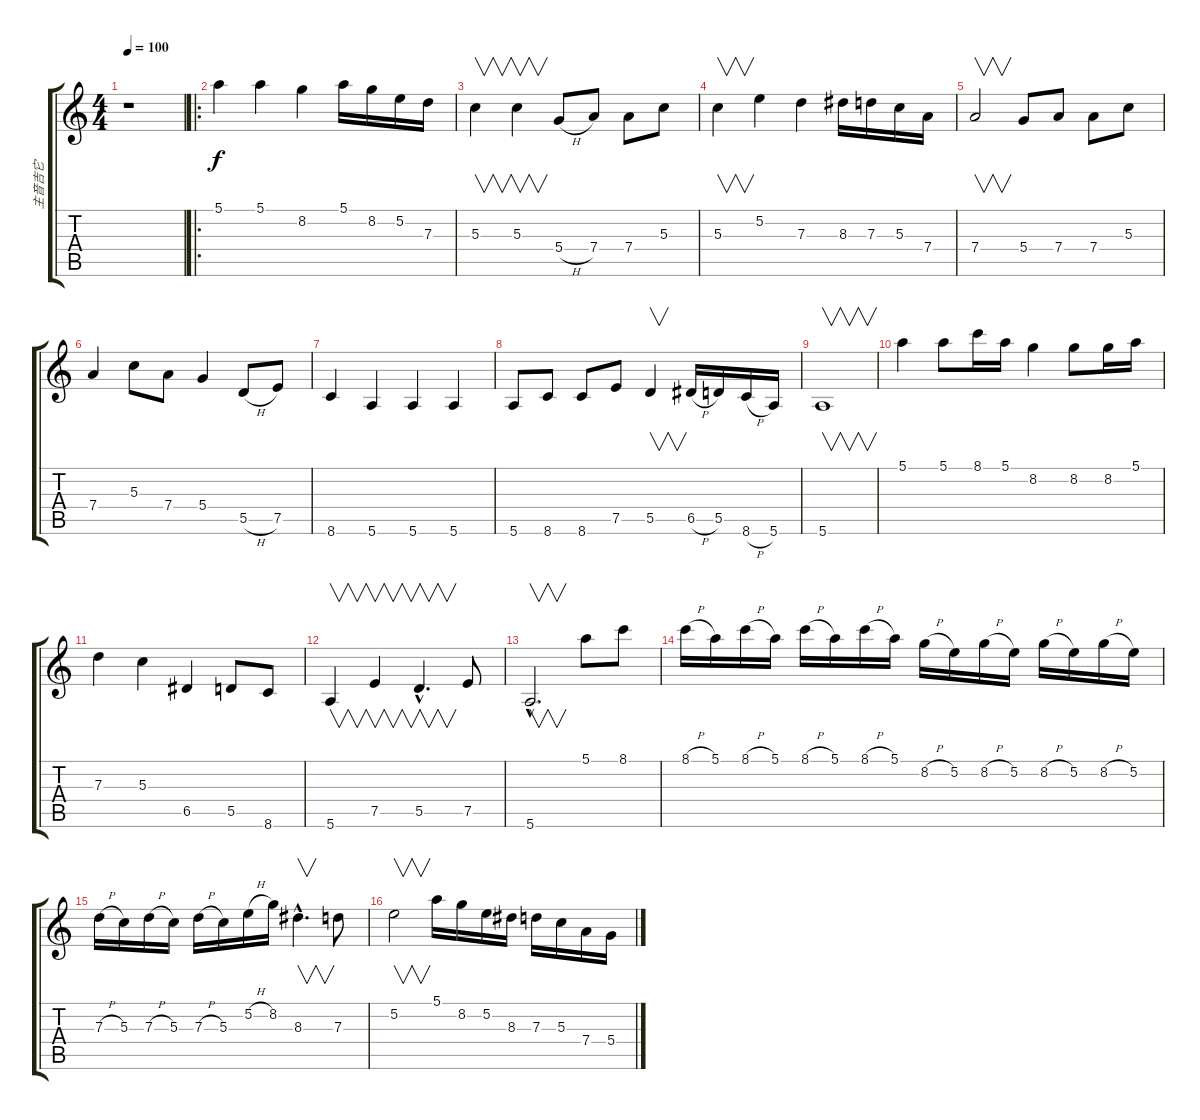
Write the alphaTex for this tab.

\track ("主音吉它" "主音吉它") {instrument overdrivenguitar}
\staff {score tabs}
\tuning (E4 B3 G3 D3 A2 E2) {hide}
\ts (4 4)
\tempo 100
\clef g2
\ks c
r.1{dy f instrument overdrivenguitar} |
\ro
5.1.4 5.1.4 8.2.4 5.1.16 8.2.16 5.2.16 7.3.16 |
5.3.4{v} 5.3.4{v} 5.4{h}.8 7.4.8 7.4.8 5.3.8 |
5.3.4{v} 5.2.4 7.3.4 8.3.16 7.3.16 5.3.16 7.4.16 |
7.4.2{v} 5.4.8 7.4.8 7.4.8 5.3.8 |
7.4.4 5.3.8 7.4.8 5.4.4 5.5{h}.8 7.5.8 |
8.6.4 5.6.4 5.6.4 5.6.4 |
5.6.8 8.6.8 8.6.8 7.5.8 5.5.4{v} 6.5{h}.16 5.5.16 8.6{h}.16 5.6.16 |
5.6.1{v} |
5.1.4 5.1.8 8.1.16 5.1.16 8.2.4 8.2.8 8.2.16 5.1.16 |
7.3.4 5.3.4 6.5.4 5.5.8 8.6.8 |
5.6.4{v} 7.5.4{v} 5.5{hac}.4{v d} 7.5.8 |
5.6{hac}.2{v d} 5.1.8 8.1.8 |
8.1{h}.16 5.1.16 8.1{h}.16 5.1.16 8.1{h}.16 5.1.16 8.1{h}.16 5.1.16 8.2{h}.16 5.2.16 8.2{h}.16 5.2.16 8.2{h}.16 5.2.16 8.2{h}.16 5.2.16 |
7.3{h}.16 5.3.16 7.3{h}.16 5.3.16 7.3{h}.16 5.3.16 5.2{h}.16 8.2.16 8.3{hac}.4{v d} 7.3.8 |
5.2.2{v} 5.1.16 8.2.16 5.2.16 8.3.16 7.3.16 5.3.16 7.4.16 5.4.16
